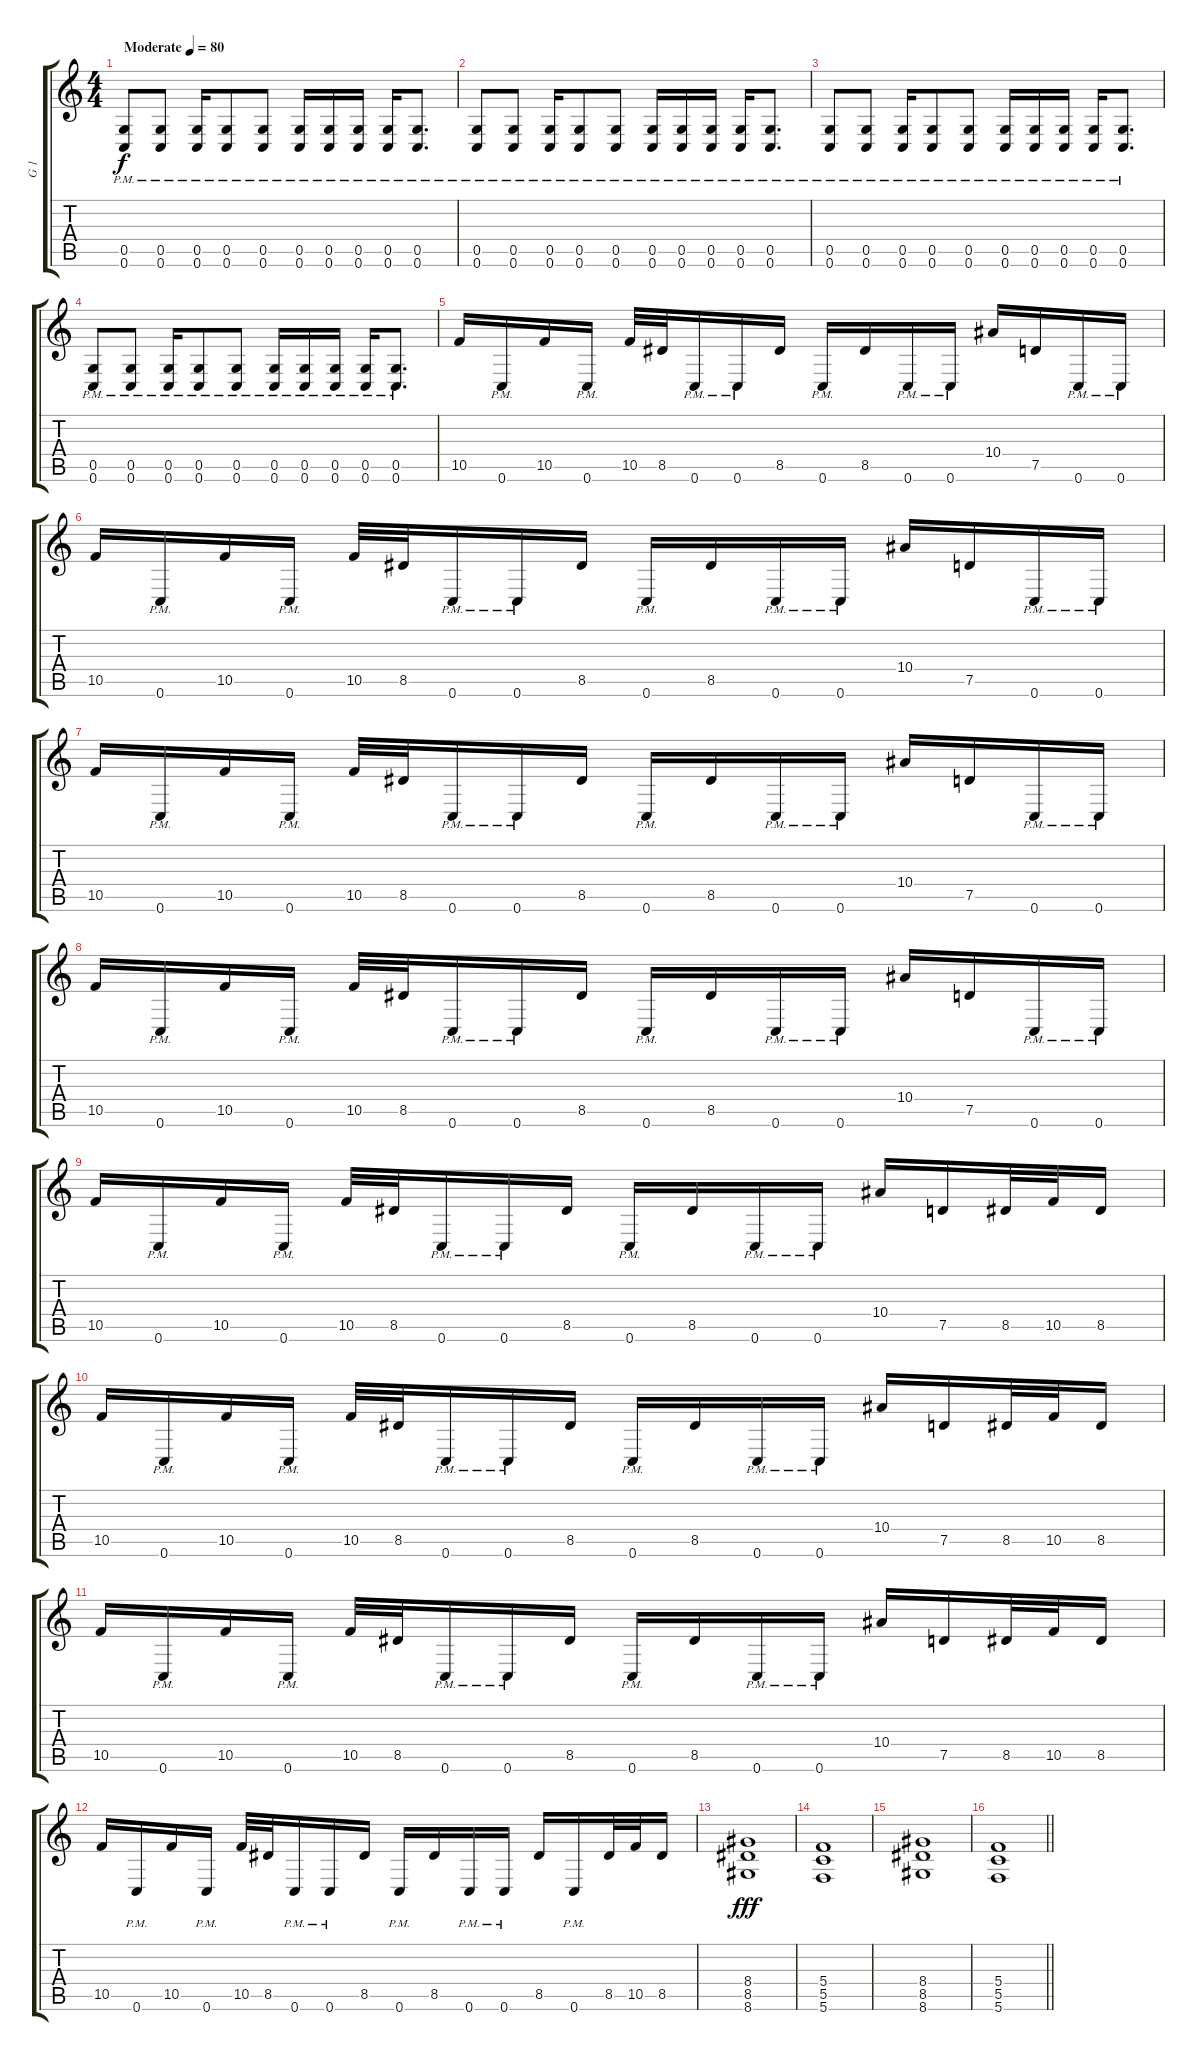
\track ("G 1" "G 1") {instrument distortionguitar}
\staff {score tabs}
\tuning (D4 A3 F3 C3 G2 C2) {hide}
\ts (4 4)
\tempo (80 "Moderate")
\clef g2
\ks c
(0.5{pm} 0.6{pm}).8{dy f instrument distortionguitar} (0.5{pm} 0.6{pm}).8 (0.5{pm} 0.6{pm}).16 (0.5{pm} 0.6{pm}).8 (0.5{pm} 0.6{pm}).8 (0.5{pm} 0.6{pm}).16 (0.5{pm} 0.6{pm}).16 (0.5{pm} 0.6{pm}).16 (0.5{pm} 0.6{pm}).16 (0.5{pm} 0.6{pm}).8{d} |
(0.5{pm} 0.6{pm}).8 (0.5{pm} 0.6{pm}).8 (0.5{pm} 0.6{pm}).16 (0.5{pm} 0.6{pm}).8 (0.5{pm} 0.6{pm}).8 (0.5{pm} 0.6{pm}).16 (0.5{pm} 0.6{pm}).16 (0.5{pm} 0.6{pm}).16 (0.5{pm} 0.6{pm}).16 (0.5{pm} 0.6{pm}).8{d} |
(0.5{pm} 0.6{pm}).8 (0.5{pm} 0.6{pm}).8 (0.5{pm} 0.6{pm}).16 (0.5{pm} 0.6{pm}).8 (0.5{pm} 0.6{pm}).8 (0.5{pm} 0.6{pm}).16 (0.5{pm} 0.6{pm}).16 (0.5{pm} 0.6{pm}).16 (0.5{pm} 0.6{pm}).16 (0.5{pm} 0.6{pm}).8{d} |
(0.5{pm} 0.6{pm}).8 (0.5{pm} 0.6{pm}).8 (0.5{pm} 0.6{pm}).16 (0.5{pm} 0.6{pm}).8 (0.5{pm} 0.6{pm}).8 (0.5{pm} 0.6{pm}).16 (0.5{pm} 0.6{pm}).16 (0.5{pm} 0.6{pm}).16 (0.5{pm} 0.6{pm}).16 (0.5{pm} 0.6{pm}).8{d} |
10.5.16 0.6{pm}.16 10.5.16 0.6{pm}.16 10.5.32 8.5.32 0.6{pm}.16 0.6{pm}.16 8.5.16 0.6{pm}.16 8.5.16 0.6{pm}.16 0.6{pm}.16 10.4.16 7.5.16 0.6{pm}.16 0.6{pm}.16 |
10.5.16 0.6{pm}.16 10.5.16 0.6{pm}.16 10.5.32 8.5.32 0.6{pm}.16 0.6{pm}.16 8.5.16 0.6{pm}.16 8.5.16 0.6{pm}.16 0.6{pm}.16 10.4.16 7.5.16 0.6{pm}.16 0.6{pm}.16 |
10.5.16 0.6{pm}.16 10.5.16 0.6{pm}.16 10.5.32 8.5.32 0.6{pm}.16 0.6{pm}.16 8.5.16 0.6{pm}.16 8.5.16 0.6{pm}.16 0.6{pm}.16 10.4.16 7.5.16 0.6{pm}.16 0.6{pm}.16 |
10.5.16 0.6{pm}.16 10.5.16 0.6{pm}.16 10.5.32 8.5.32 0.6{pm}.16 0.6{pm}.16 8.5.16 0.6{pm}.16 8.5.16 0.6{pm}.16 0.6{pm}.16 10.4.16 7.5.16 0.6{pm}.16 0.6{pm}.16 |
10.5.16 0.6{pm}.16 10.5.16 0.6{pm}.16 10.5.32 8.5.32 0.6{pm}.16 0.6{pm}.16 8.5.16 0.6{pm}.16 8.5.16 0.6{pm}.16 0.6{pm}.16 10.4.16 7.5.16 8.5.32 10.5.32 8.5.16 |
10.5.16 0.6{pm}.16 10.5.16 0.6{pm}.16 10.5.32 8.5.32 0.6{pm}.16 0.6{pm}.16 8.5.16 0.6{pm}.16 8.5.16 0.6{pm}.16 0.6{pm}.16 10.4.16 7.5.16 8.5.32 10.5.32 8.5.16 |
10.5.16 0.6{pm}.16 10.5.16 0.6{pm}.16 10.5.32 8.5.32 0.6{pm}.16 0.6{pm}.16 8.5.16 0.6{pm}.16 8.5.16 0.6{pm}.16 0.6{pm}.16 10.4.16 7.5.16 8.5.32 10.5.32 8.5.16 |
10.5.16 0.6{pm}.16 10.5.16 0.6{pm}.16 10.5.32 8.5.32 0.6{pm}.16 0.6{pm}.16 8.5.16 0.6{pm}.16 8.5.16 0.6{pm}.16 0.6{pm}.16 8.5.16 0.6{pm}.16 8.5.32 10.5.32 8.5.16 |
(8.4 8.5 8.6).1{dy fff} |
(5.4 5.5 5.6).1 |
(8.4 8.5 8.6).1 |
\barLineRight lightlight
(5.4 5.5 5.6).1
